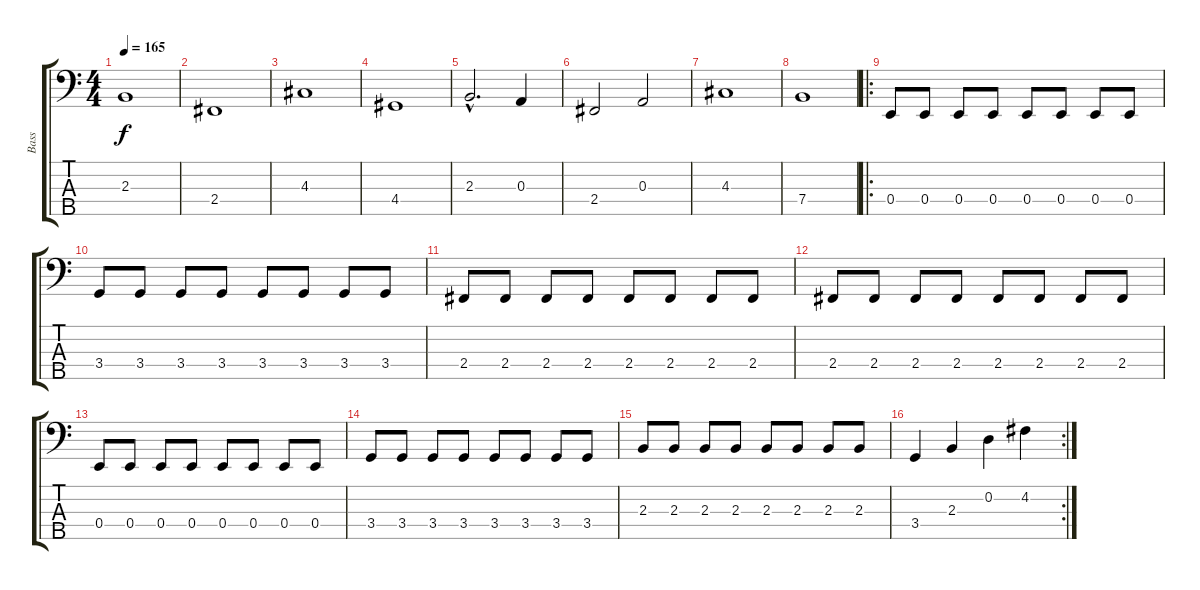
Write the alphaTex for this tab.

\track ("Bass" "Bass") {instrument electricbassfinger}
\staff {score tabs}
\tuning (G2 D2 A1 E1 B0) {hide}
\ts (4 4)
\tempo 165
\clef f4
\ks c
2.3.1{dy f} |
2.4.1 |
4.3.1 |
4.4.1 |
2.3{hac}.2{d} 0.3.4 |
2.4.2 0.3.2 |
4.3.1 |
7.4.1 |
\ro
0.4.8 0.4.8 0.4.8 0.4.8 0.4.8 0.4.8 0.4.8 0.4.8 |
3.4.8 3.4.8 3.4.8 3.4.8 3.4.8 3.4.8 3.4.8 3.4.8 |
2.4.8 2.4.8 2.4.8 2.4.8 2.4.8 2.4.8 2.4.8 2.4.8 |
2.4.8 2.4.8 2.4.8 2.4.8 2.4.8 2.4.8 2.4.8 2.4.8 |
0.4.8 0.4.8 0.4.8 0.4.8 0.4.8 0.4.8 0.4.8 0.4.8 |
3.4.8 3.4.8 3.4.8 3.4.8 3.4.8 3.4.8 3.4.8 3.4.8 |
2.3.8 2.3.8 2.3.8 2.3.8 2.3.8 2.3.8 2.3.8 2.3.8 |
\rc 2
3.4.4 2.3.4 0.2.4 4.2.4
